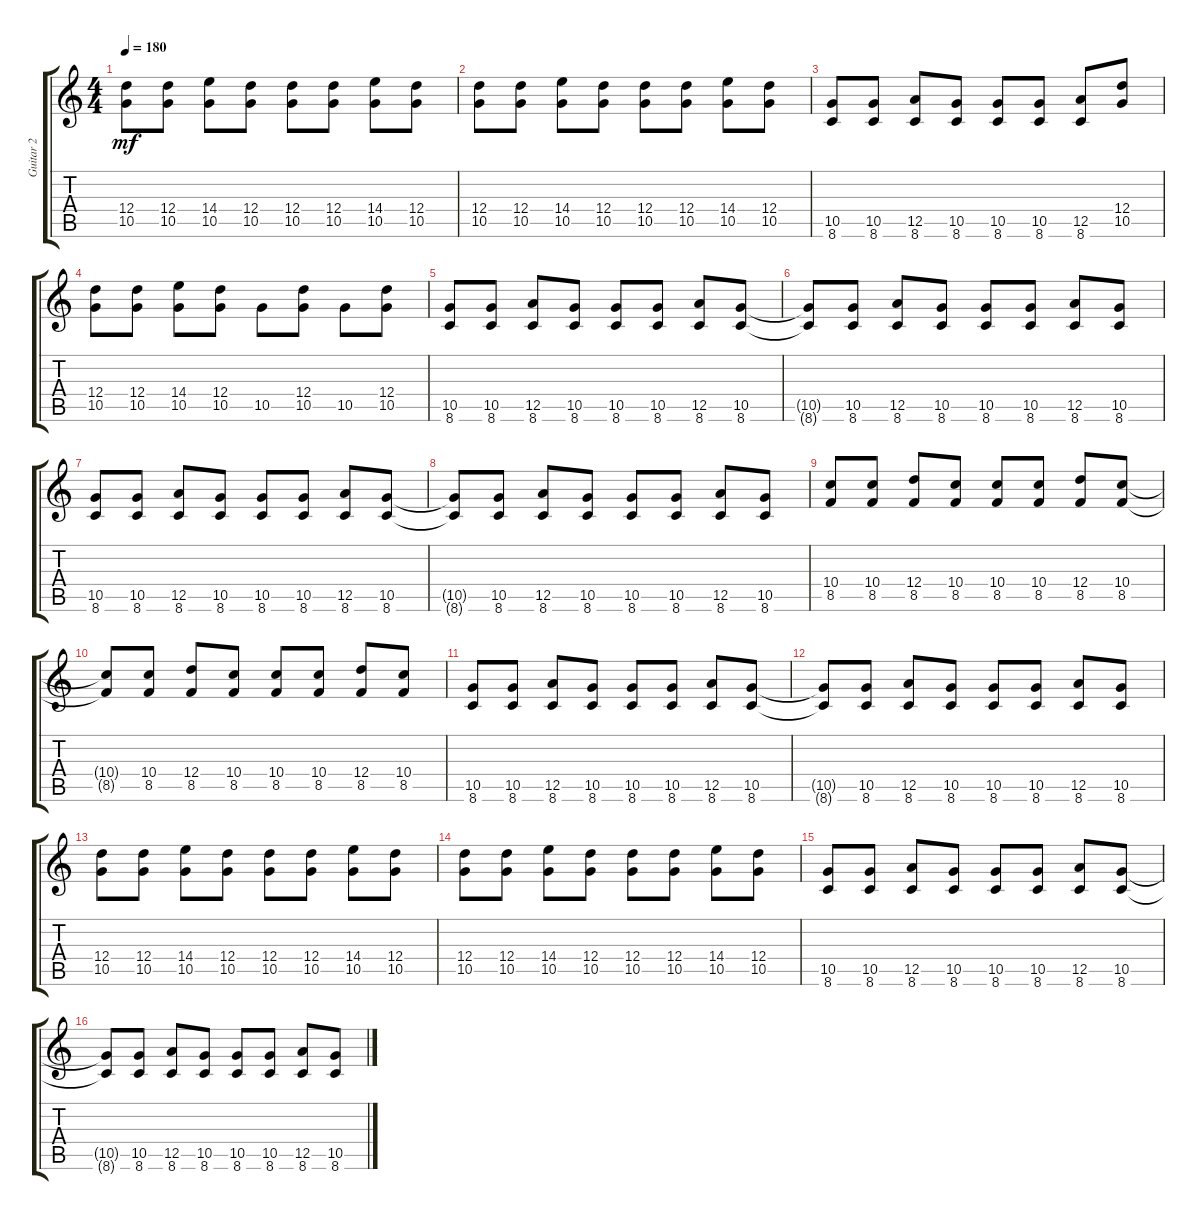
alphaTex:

\track ("Guitar 2" "Guitar 2") {instrument overdrivenguitar}
\staff {score tabs}
\tuning (E4 B3 G3 D3 A2 E2) {hide}
\ts (4 4)
\tempo 180
\clef g2
\ks c
(12.4 10.5).8{dy mf} (12.4 10.5).8 (14.4 10.5).8 (12.4 10.5).8 (12.4 10.5).8 (12.4 10.5).8 (14.4 10.5).8 (12.4 10.5).8 |
(12.4 10.5).8 (12.4 10.5).8 (14.4 10.5).8 (12.4 10.5).8 (12.4 10.5).8 (12.4 10.5).8 (14.4 10.5).8 (12.4 10.5).8 |
(10.5 8.6).8 (10.5 8.6).8 (12.5 8.6).8 (10.5 8.6).8 (10.5 8.6).8 (10.5 8.6).8 (12.5 8.6).8 (12.4 10.5).8 |
(12.4 10.5).8 (12.4 10.5).8 (14.4 10.5).8 (12.4 10.5).8 10.5.8 (12.4 10.5).8 10.5.8 (12.4 10.5).8 |
(10.5 8.6).8 (10.5 8.6).8 (12.5 8.6).8 (10.5 8.6).8 (10.5 8.6).8 (10.5 8.6).8 (12.5 8.6).8 (10.5 8.6).8 |
(10.5{t} 8.6{t}).8 (10.5 8.6).8 (12.5 8.6).8 (10.5 8.6).8 (10.5 8.6).8 (10.5 8.6).8 (12.5 8.6).8 (10.5 8.6).8 |
(10.5 8.6).8 (10.5 8.6).8 (12.5 8.6).8 (10.5 8.6).8 (10.5 8.6).8 (10.5 8.6).8 (12.5 8.6).8 (10.5 8.6).8 |
(10.5{t} 8.6{t}).8 (10.5 8.6).8 (12.5 8.6).8 (10.5 8.6).8 (10.5 8.6).8 (10.5 8.6).8 (12.5 8.6).8 (10.5 8.6).8 |
(10.4 8.5).8 (10.4 8.5).8 (12.4 8.5).8 (10.4 8.5).8 (10.4 8.5).8 (10.4 8.5).8 (12.4 8.5).8 (10.4 8.5).8 |
(10.4{t} 8.5{t}).8 (10.4 8.5).8 (12.4 8.5).8 (10.4 8.5).8 (10.4 8.5).8 (10.4 8.5).8 (12.4 8.5).8 (10.4 8.5).8 |
(10.5 8.6).8 (10.5 8.6).8 (12.5 8.6).8 (10.5 8.6).8 (10.5 8.6).8 (10.5 8.6).8 (12.5 8.6).8 (10.5 8.6).8 |
(10.5{t} 8.6{t}).8 (10.5 8.6).8 (12.5 8.6).8 (10.5 8.6).8 (10.5 8.6).8 (10.5 8.6).8 (12.5 8.6).8 (10.5 8.6).8 |
(12.4 10.5).8 (12.4 10.5).8 (14.4 10.5).8 (12.4 10.5).8 (12.4 10.5).8 (12.4 10.5).8 (14.4 10.5).8 (12.4 10.5).8 |
(12.4 10.5).8 (12.4 10.5).8 (14.4 10.5).8 (12.4 10.5).8 (12.4 10.5).8 (12.4 10.5).8 (14.4 10.5).8 (12.4 10.5).8 |
(10.5 8.6).8 (10.5 8.6).8 (12.5 8.6).8 (10.5 8.6).8 (10.5 8.6).8 (10.5 8.6).8 (12.5 8.6).8 (10.5 8.6).8 |
(10.5{t} 8.6{t}).8 (10.5 8.6).8 (12.5 8.6).8 (10.5 8.6).8 (10.5 8.6).8 (10.5 8.6).8 (12.5 8.6).8 (10.5 8.6).8
